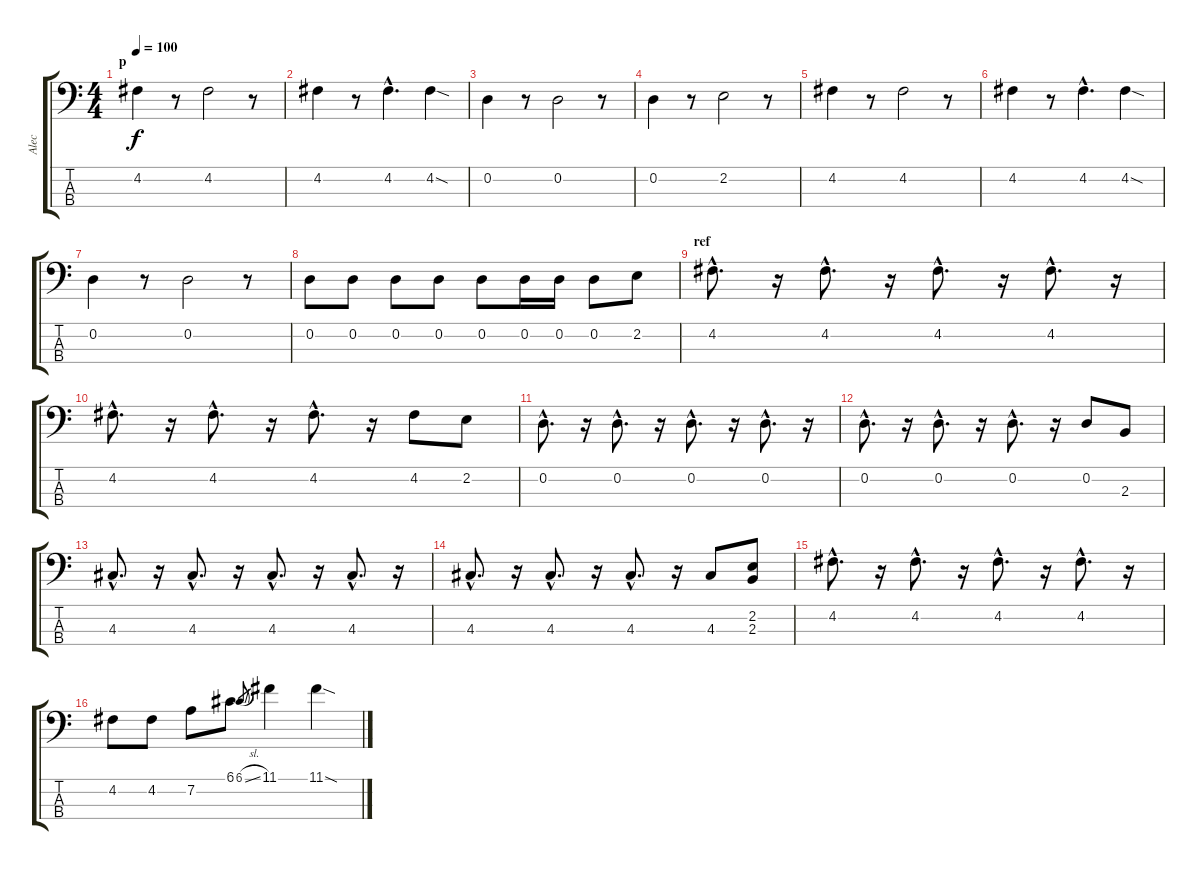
\track ("Alec" "Alec") {instrument electricbassfinger}
\staff {score tabs}
\tuning (G2 D2 A1 E1) {hide}
\ts (4 4)
\section ("" "p")
\tempo 100
\clef f4
\ks c
4.2.4{dy f} r.8 4.2.2 r.8 |
4.2.4 r.8 4.2{hac}.4{d} 4.2{sod}.4 |
0.2.4 r.8 0.2.2 r.8 |
0.2.4 r.8 2.2.2 r.8 |
4.2.4 r.8 4.2.2 r.8 |
4.2.4 r.8 4.2{hac}.4{d} 4.2{sod}.4 |
0.2.4 r.8 0.2.2 r.8 |
0.2.8 0.2.8 0.2.8 0.2.8 0.2.8 0.2.16 0.2.16 0.2.8 2.2.8 |
\section ("" "ref")
4.2{hac}.8{d} r.16 4.2{hac}.8{d} r.16 4.2{hac}.8{d} r.16 4.2{hac}.8{d} r.16 |
4.2{hac}.8{d} r.16 4.2{hac}.8{d} r.16 4.2{hac}.8{d} r.16 4.2.8 2.2.8 |
0.2{hac}.8{d} r.16 0.2{hac}.8{d} r.16 0.2{hac}.8{d} r.16 0.2{hac}.8{d} r.16 |
0.2{hac}.8{d} r.16 0.2{hac}.8{d} r.16 0.2{hac}.8{d} r.16 0.2.8 2.3.8 |
4.3{hac}.8{d} r.16 4.3{hac}.8{d} r.16 4.3{hac}.8{d} r.16 4.3{hac}.8{d} r.16 |
4.3{hac}.8{d} r.16 4.3{hac}.8{d} r.16 4.3{hac}.8{d} r.16 4.3.8 (2.2 2.3).8 |
4.2{hac}.8{d} r.16 4.2{hac}.8{d} r.16 4.2{hac}.8{d} r.16 4.2{hac}.8{d} r.16 |
4.2.8 4.2.8 7.2.8 6.1.8 6.1{sl}.8{gr} 11.1.4 11.1{sod}.4
